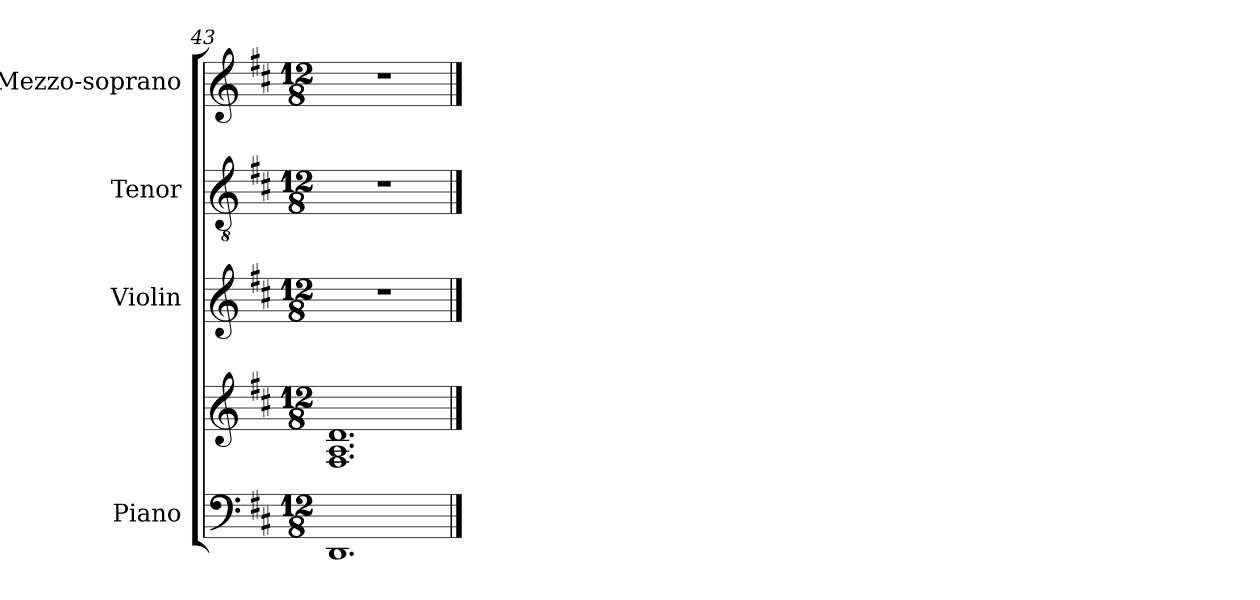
**kern	**kern	**kern	**kern	**kern
*part4	*part4	*part3	*part2	*part1
*staff5	*staff4	*staff3	*staff2	*staff1
*I"Piano	*	*I"Violin	*I"Tenor	*I"Mezzo-soprano
*I'Pno.	*	*I'Vln.	*I'T.	*I'Mzs.
*clefF4	*clefG2	*clefG2	*clefGv2	*clefG2
*k[f#c#]	*k[f#c#]	*k[f#c#]	*k[f#c#]	*k[f#c#]
*M12/8	*M12/8	*M12/8	*M12/8	*M12/8
=43	=43	=43	=43	=43
1.DD	1.F# 1.A 1.d	1.r	1.r	1.r
==	==	==	==	==
*-	*-	*-	*-	*-
